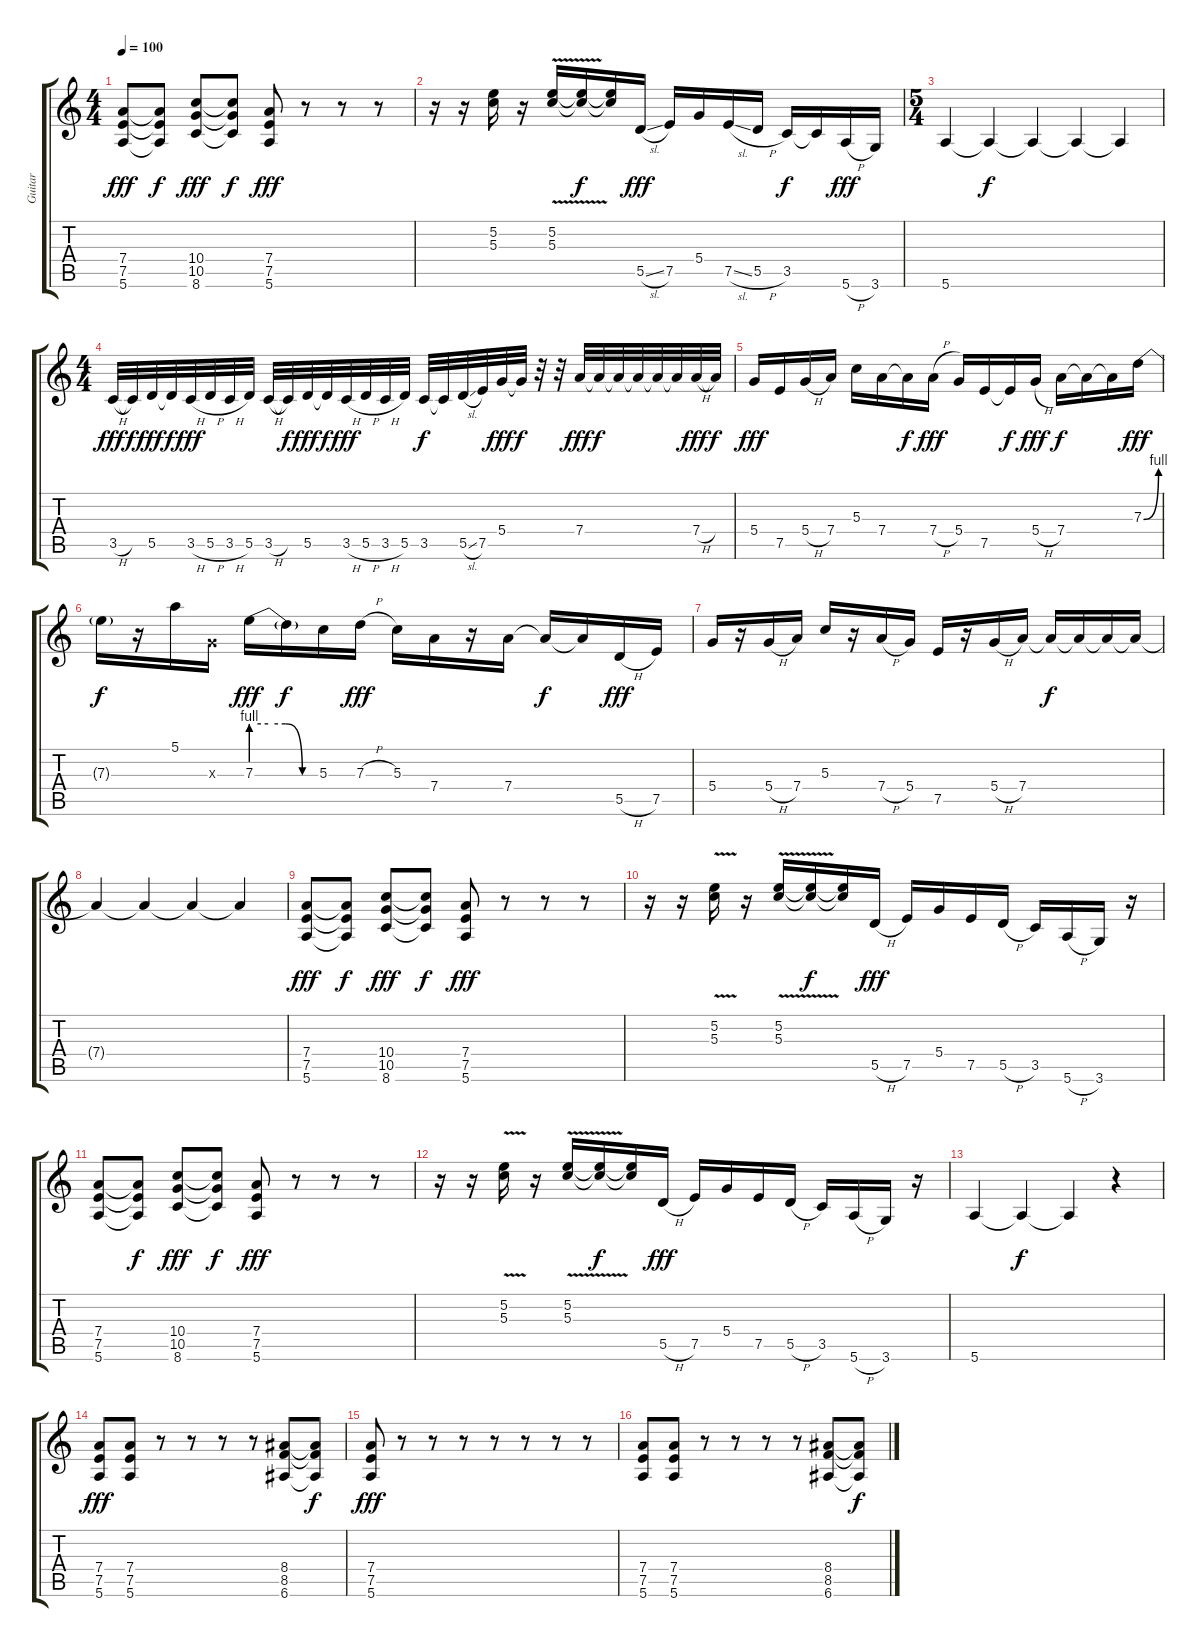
\track ("Guitar" "Guitar") {instrument distortionguitar}
\staff {score tabs}
\tuning (E4 B3 G3 D3 A2 E2) {hide}
\ts (4 4)
\tempo 100
\clef g2
\ks c
(7.4 7.5 5.6).8{dy fff} (7.4{t} 7.5{t} 5.6{t}).8{dy f} (10.4 10.5 8.6).8{dy fff} (10.4{t} 10.5{t} 8.6{t}).8{dy f} (7.4 7.5 5.6).8{dy fff} r.8 r.8 r.8 |
r.16 r.16 (5.2 5.3).16 r.16 (5.2{v} 5.3{v}).16 (5.2{t} 5.3{t}).16{dy f} (5.2{t} 5.3{t}).16 5.5{sl}.16{dy fff} 7.5.16 5.4.16 7.5{sl}.16 5.5{h}.16 3.5.16{dy f} 3.5{t}.16 5.6{h}.16{dy fff} 3.6.16 |
\ts (5 4)
5.6.4 5.6{t}.4{dy f} 5.6{t}.4 5.6{t}.4 5.6{t}.4 |
\ts (4 4)
3.5{h}.32{dy fff} 3.5{t}.32{dy f} 5.5.32{dy fff} 5.5{t}.32{dy f} 3.5{h}.32{dy fff} 5.5{h}.32 3.5{h}.32 5.5.32 3.5{h}.32 3.5{t}.32{dy f} 5.5.32{dy fff} 5.5{t}.32{dy f} 3.5{h}.32{dy fff} 5.5{h}.32 3.5{h}.32 5.5.32 3.5.32{dy f} 3.5{t}.32 5.5{sl}.32 7.5.32 5.4.32{dy fff} 5.4{t}.32{dy f} r.32 r.32 7.4.32{dy fff} 7.4{t}.32{dy f} 7.4{t}.32 7.4{t}.32 7.4{t}.32 7.4{t}.32 7.4{h}.32{dy fff} 7.4{t}.32{dy f} |
5.4.16{dy fff} 7.5.16 5.4{h}.16 7.4.16 5.3.16 7.4.16 7.4{t}.16{dy f} 7.4{h}.16{dy fff} 5.4.16 7.5.16 7.5{t}.16{dy f} 5.4{h}.16{dy fff} 7.4.16{dy f} 7.4{t}.16 7.4{t}.16 7.3{be (bend 0 0 60 4)}.16{dy fff} |
7.3{t}.16{dy f} r.16 5.1.16 0.3{x}.16 7.3{be (custom 0 4 15 4 30 4 45 0 60 0)}.16{dy fff} 7.3{t}.16{dy f} 5.3.16 7.3{h}.16{dy fff} 5.3.16 7.4.16 r.16 7.4.16 7.4{t}.16{dy f} 7.4{t}.16 5.5{h}.16{dy fff} 7.5.16 |
5.4.16 r.16 5.4{h}.16 7.4.16 5.3.16 r.16 7.4{h}.16 5.4.16 7.5.16 r.16 5.4{h}.16 7.4.16 7.4{t}.16{dy f} 7.4{t}.16 7.4{t}.16 7.4{t}.16 |
7.4{t}.4 7.4{t}.4 7.4{t}.4 7.4{t}.4 |
(7.4 7.5 5.6).8{dy fff} (7.4{t} 7.5{t} 5.6{t}).8{dy f} (10.4 10.5 8.6).8{dy fff} (10.4{t} 10.5{t} 8.6{t}).8{dy f} (7.4 7.5 5.6).8{dy fff} r.8 r.8 r.8 |
r.16 r.16 (5.2{v} 5.3{v}).16 r.16 (5.2{v} 5.3{v}).16 (5.2{t} 5.3{t}).16{dy f} (5.2{t} 5.3{t}).16 5.5{h}.16{dy fff} 7.5.16 5.4.16 7.5.16 5.5{h}.16 3.5.16 5.6{h}.16 3.6.16 r.16 |
(7.4 7.5 5.6).8 (7.4{t} 7.5{t} 5.6{t}).8{dy f} (10.4 10.5 8.6).8{dy fff} (10.4{t} 10.5{t} 8.6{t}).8{dy f} (7.4 7.5 5.6).8{dy fff} r.8 r.8 r.8 |
r.16 r.16 (5.2{v} 5.3{v}).16 r.16 (5.2{v} 5.3{v}).16 (5.2{t} 5.3{t}).16{dy f} (5.2{t} 5.3{t}).16 5.5{h}.16{dy fff} 7.5.16 5.4.16 7.5.16 5.5{h}.16 3.5.16 5.6{h}.16 3.6.16 r.16 |
5.6.4 5.6{t}.4{dy f} 5.6{t}.4 r.4 |
(7.4 7.5 5.6).8{dy fff} (7.4 7.5 5.6).8 r.8 r.8 r.8 r.8 (8.4 8.5 6.6).8 (8.4{t} 8.5{t} 6.6{t}).8{dy f} |
(7.4 7.5 5.6).8{dy fff} r.8 r.8 r.8 r.8 r.8 r.8 r.8 |
(7.4 7.5 5.6).8 (7.4 7.5 5.6).8 r.8 r.8 r.8 r.8 (8.4 8.5 6.6).8 (8.4{t} 8.5{t} 6.6{t}).8{dy f}
